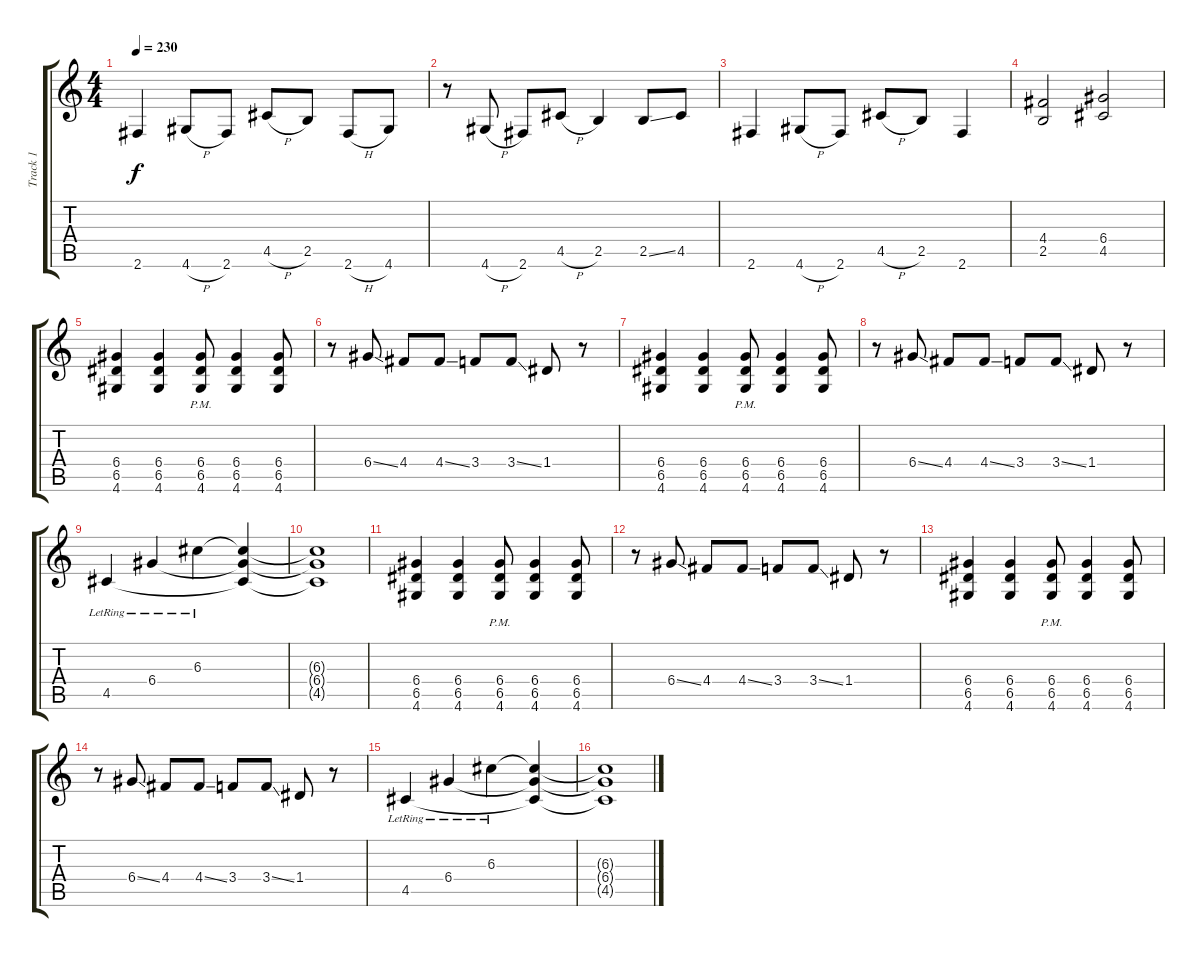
\track ("Track 1" "Track 1") {instrument distortionguitar}
\staff {score tabs}
\tuning (E4 B3 G3 D3 A2 E2) {hide}
\ts (4 4)
\tempo 230
\clef g2
\ks c
2.6.4{dy f} 4.6{h}.8 2.6.8 4.5{h}.8 2.5.8 2.6{h}.8 4.6.8 |
r.8 4.6{h}.8 2.6.8 4.5{h}.8 2.5.4 2.5{ss}.8 4.5.8 |
2.6.4 4.6{h}.8 2.6.8 4.5{h}.8 2.5.8 2.6.4 |
(4.4 2.5).2 (6.4 4.5).2 |
(6.4 6.5 4.6).4 (6.4 6.5 4.6).4 (6.4{pm} 6.5 4.6).8 (6.4 6.5 4.6).4 (6.4 6.5 4.6).8 |
r.8 6.4{ss}.8 4.4.8 4.4{ss}.8 3.4.8 3.4{ss}.8 1.4.8 r.8 |
(6.4 6.5 4.6).4 (6.4 6.5 4.6).4 (6.4 6.5{pm} 4.6).8 (6.4 6.5 4.6).4 (6.4 6.5 4.6).8 |
r.8 6.4{ss}.8 4.4.8 4.4{ss}.8 3.4.8 3.4{ss}.8 1.4.8 r.8 |
4.5{lr}.4 6.4{lr}.4 6.3{lr}.4 (6.3{t} 6.4{t} 4.5{t}).4 |
(6.3{t} 6.4{t} 4.5{t}).1 |
(6.4 6.5 4.6).4 (6.4 6.5 4.6).4 (6.4{pm} 6.5 4.6).8 (6.4 6.5 4.6).4 (6.4 6.5 4.6).8 |
r.8 6.4{ss}.8 4.4.8 4.4{ss}.8 3.4.8 3.4{ss}.8 1.4.8 r.8 |
(6.4 6.5 4.6).4 (6.4 6.5 4.6).4 (6.4 6.5{pm} 4.6).8 (6.4 6.5 4.6).4 (6.4 6.5 4.6).8 |
r.8 6.4{ss}.8 4.4.8 4.4{ss}.8 3.4.8 3.4{ss}.8 1.4.8 r.8 |
4.5{lr}.4 6.4{lr}.4 6.3{lr}.4 (6.3{t} 6.4{t} 4.5{t}).4 |
(6.3{t} 6.4{t} 4.5{t}).1
